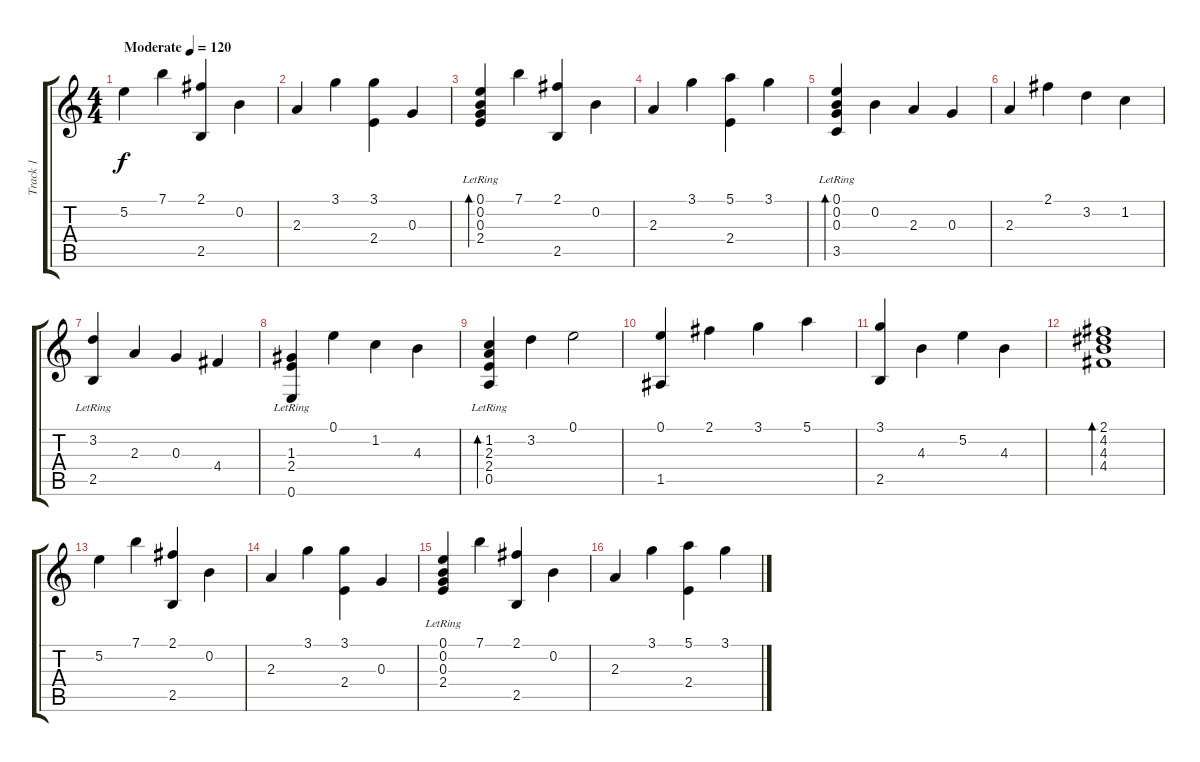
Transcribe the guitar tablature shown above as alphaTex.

\track ("Track 1" "Track 1") {instrument acousticguitarnylon}
\staff {score tabs}
\tuning (E4 B3 G3 D3 A2 E2) {hide}
\ts (4 4)
\tempo (120 "Moderate")
\clef g2
\ks c
5.2.4{dy f instrument acousticguitarnylon} 7.1.4 (2.1 2.5).4 0.2.4 |
2.3.4 3.1.4 (3.1 2.4).4 0.3.4 |
(0.1 0.2{lr} 0.3 2.4).4{bd 240} 7.1.4 (2.1 2.5).4 0.2.4 |
2.3.4 3.1.4 (5.1 2.4).4 3.1.4 |
(0.1{lr} 0.2 0.3 3.5).4{bd 240} 0.2.4 2.3.4 0.3.4 |
2.3.4 2.1.4 3.2.4 1.2.4 |
(3.2{lr} 2.5).4 2.3.4 0.3.4 4.4.4 |
(1.3{lr} 2.4 0.6).4 0.1.4 1.2.4 4.3.4 |
(1.2 2.3{lr} 2.4 0.5).4{bd 240} 3.2.4 0.1.2 |
(0.1 1.5).4 2.1.4 3.1.4 5.1.4 |
(3.1 2.5).4 4.3.4 5.2.4 4.3.4 |
(2.1 4.2 4.3 4.4).1{bd 240} |
5.2.4 7.1.4 (2.1 2.5).4 0.2.4 |
2.3.4 3.1.4 (3.1 2.4).4 0.3.4 |
(0.1 0.2{lr} 0.3 2.4).4 7.1.4 (2.1 2.5).4 0.2.4 |
2.3.4 3.1.4 (5.1 2.4).4 3.1.4
